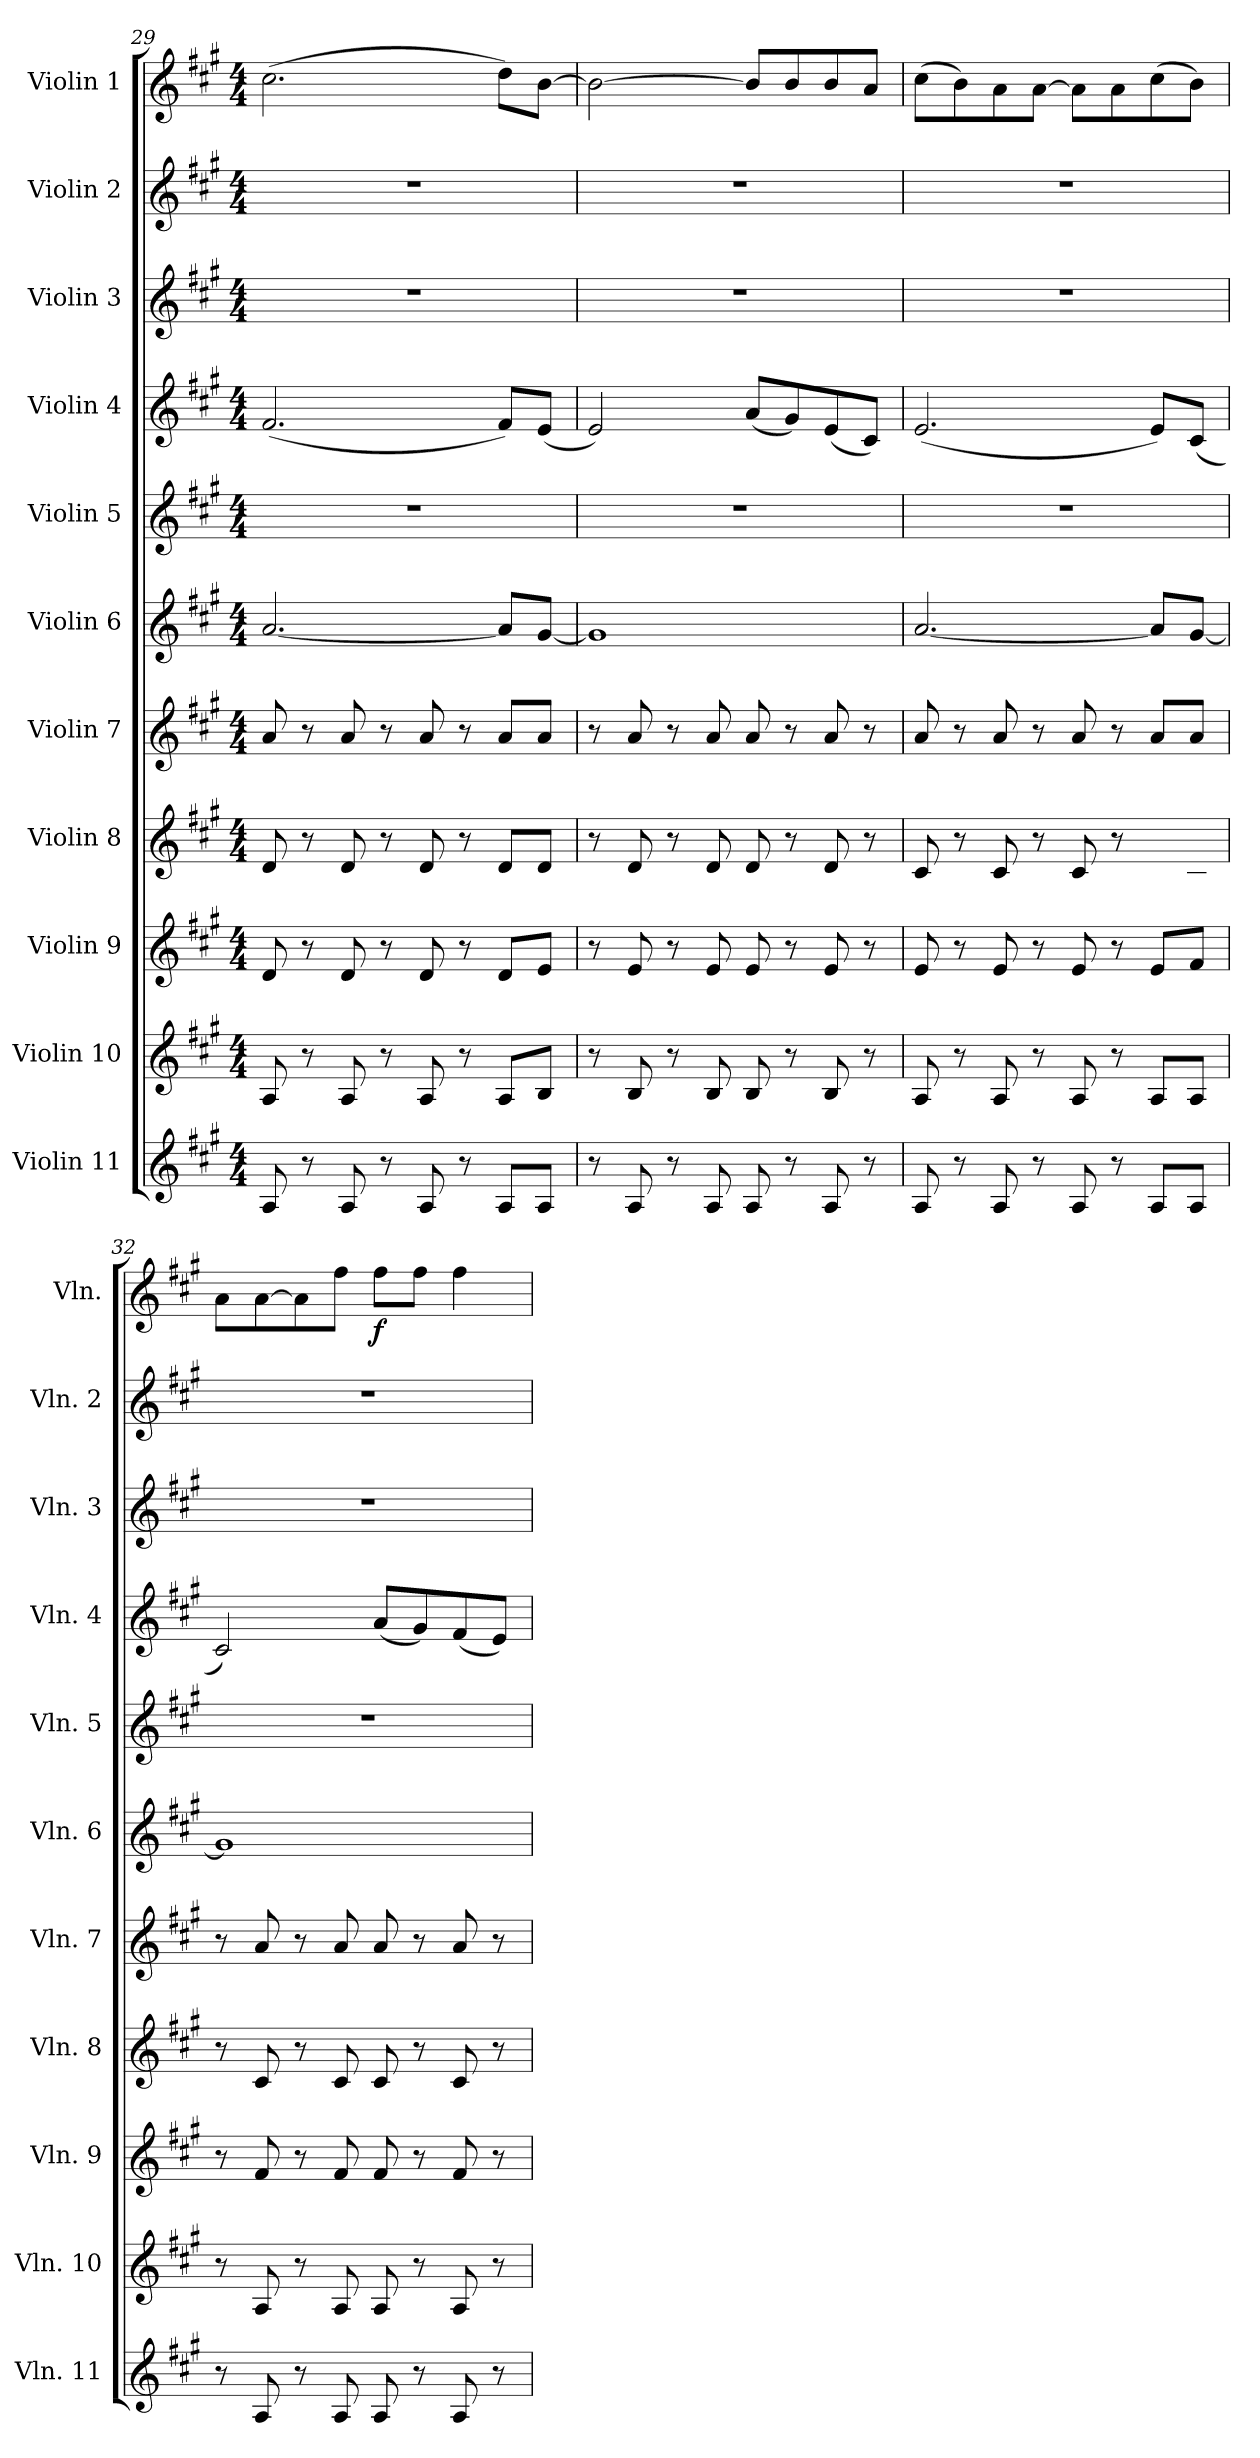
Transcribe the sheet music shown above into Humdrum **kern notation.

**kern	**kern	**kern	**kern	**kern	**kern	**kern	**kern	**kern	**kern	**kern	**dynam
*part11	*part10	*part9	*part8	*part7	*part6	*part5	*part4	*part3	*part2	*part1	*part1
*staff11	*staff10	*staff9	*staff8	*staff7	*staff6	*staff5	*staff4	*staff3	*staff2	*staff1	*staff1
*I"Violin 11	*I"Violin 10	*I"Violin 9	*I"Violin 8	*I"Violin 7	*I"Violin 6	*I"Violin 5	*I"Violin 4	*I"Violin 3	*I"Violin 2	*I"Violin 1	*
*I'Vln. 11	*I'Vln. 10	*I'Vln. 9	*I'Vln. 8	*I'Vln. 7	*I'Vln. 6	*I'Vln. 5	*I'Vln. 4	*I'Vln. 3	*I'Vln. 2	*I'Vln.	*
*clefG2	*clefG2	*clefG2	*clefG2	*clefG2	*clefG2	*clefG2	*clefG2	*clefG2	*clefG2	*clefG2	*
*k[f#c#g#]	*k[f#c#g#]	*k[f#c#g#]	*k[f#c#g#]	*k[f#c#g#]	*k[f#c#g#]	*k[f#c#g#]	*k[f#c#g#]	*k[f#c#g#]	*k[f#c#g#]	*k[f#c#g#]	*
*M4/4	*M4/4	*M4/4	*M4/4	*M4/4	*M4/4	*M4/4	*M4/4	*M4/4	*M4/4	*M4/4	*
=29	=29	=29	=29	=29	=29	=29	=29	=29	=29	=29	=29
8A/	8A/	8d/	8d/	8a/	[2.a/	1r	(<2.f#/	1r	1r	(>2.cc#\	.
8r	8r	8r	8r	8r	.	.	.	.	.	.	.
8A/	8A/	8d/	8d/	8a/	.	.	.	.	.	.	.
8r	8r	8r	8r	8r	.	.	.	.	.	.	.
8A/	8A/	8d/	8d/	8a/	.	.	.	.	.	.	.
8r	8r	8r	8r	8r	.	.	.	.	.	.	.
8A/L	8A/L	8d/L	8d/L	8a/L	8a/L]	.	8f#/L)	.	.	8dd\L)	.
8A/J	8B/J	8e/J	8d/J	8a/J	[8g#/J	.	(<8e/J	.	.	[8b\J	.
=30	=30	=30	=30	=30	=30	=30	=30	=30	=30	=30	=30
8r	8r	8r	8r	8r	1g#]	1r	2e/)	1r	1r	2b\_	.
8A/	8B/	8e/	8d/	8a/	.	.	.	.	.	.	.
8r	8r	8r	8r	8r	.	.	.	.	.	.	.
8A/	8B/	8e/	8d/	8a/	.	.	.	.	.	.	.
8A/	8B/	8e/	8d/	8a/	.	.	(<8a/L	.	.	8b/L]	.
8r	8r	8r	8r	8r	.	.	8g#/)	.	.	8b/	.
8A/	8B/	8e/	8d/	8a/	.	.	(<8e/	.	.	8b/	.
8r	8r	8r	8r	8r	.	.	8c#/J)	.	.	8a/J	.
=31	=31	=31	=31	=31	=31	=31	=31	=31	=31	=31	=31
8A/	8A/	8e/	8c#/	8a/	[2.a/	1r	(<2.e/	1r	1r	(>8cc#\L	.
8r	8r	8r	8r	8r	.	.	.	.	.	8b\)	.
8A/	8A/	8e/	8c#/	8a/	.	.	.	.	.	8a\	.
8r	8r	8r	8r	8r	.	.	.	.	.	[8a\J	.
8A/	8A/	8e/	8c#/	8a/	.	.	.	.	.	8a\L]	.
8r	8r	8r	8r	8r	.	.	.	.	.	8a\	.
8A/L	8A/L	8e/L	8c#/Lyy	8a/L	8a/L]	.	8e/L)	.	.	(>8cc#\	.
8A/J	8A/J	8f#/J	8c#/J	8a/J	[8g#/J	.	(<8c#/J	.	.	8b\J)	.
=32	=32	=32	=32	=32	=32	=32	=32	=32	=32	=32	=32
8r	8r	8r	8r	8r	1g#]	1r	2c#/)	1r	1r	8a\L	.
8A/	8A/	8f#/	8c#/	8a/	.	.	.	.	.	[8a\	.
8r	8r	8r	8r	8r	.	.	.	.	.	8a\]	.
8A/	8A/	8f#/	8c#/	8a/	.	.	.	.	.	8ff#\J	.
!	!	!	!	!	!	!	!	!	!	!	!LO:DY:b
8A/	8A/	8f#/	8c#/	8a/	.	.	(<8a/L	.	.	8ff#\L	f
8r	8r	8r	8r	8r	.	.	8g#/)	.	.	8ff#\J	.
8A/	8A/	8f#/	8c#/	8a/	.	.	(<8f#/	.	.	4ff#\	.
8r	8r	8r	8r	8r	.	.	8e/J)	.	.	.	.
=	=	=	=	=	=	=	=	=	=	=	=
*-	*-	*-	*-	*-	*-	*-	*-	*-	*-	*-	*-
